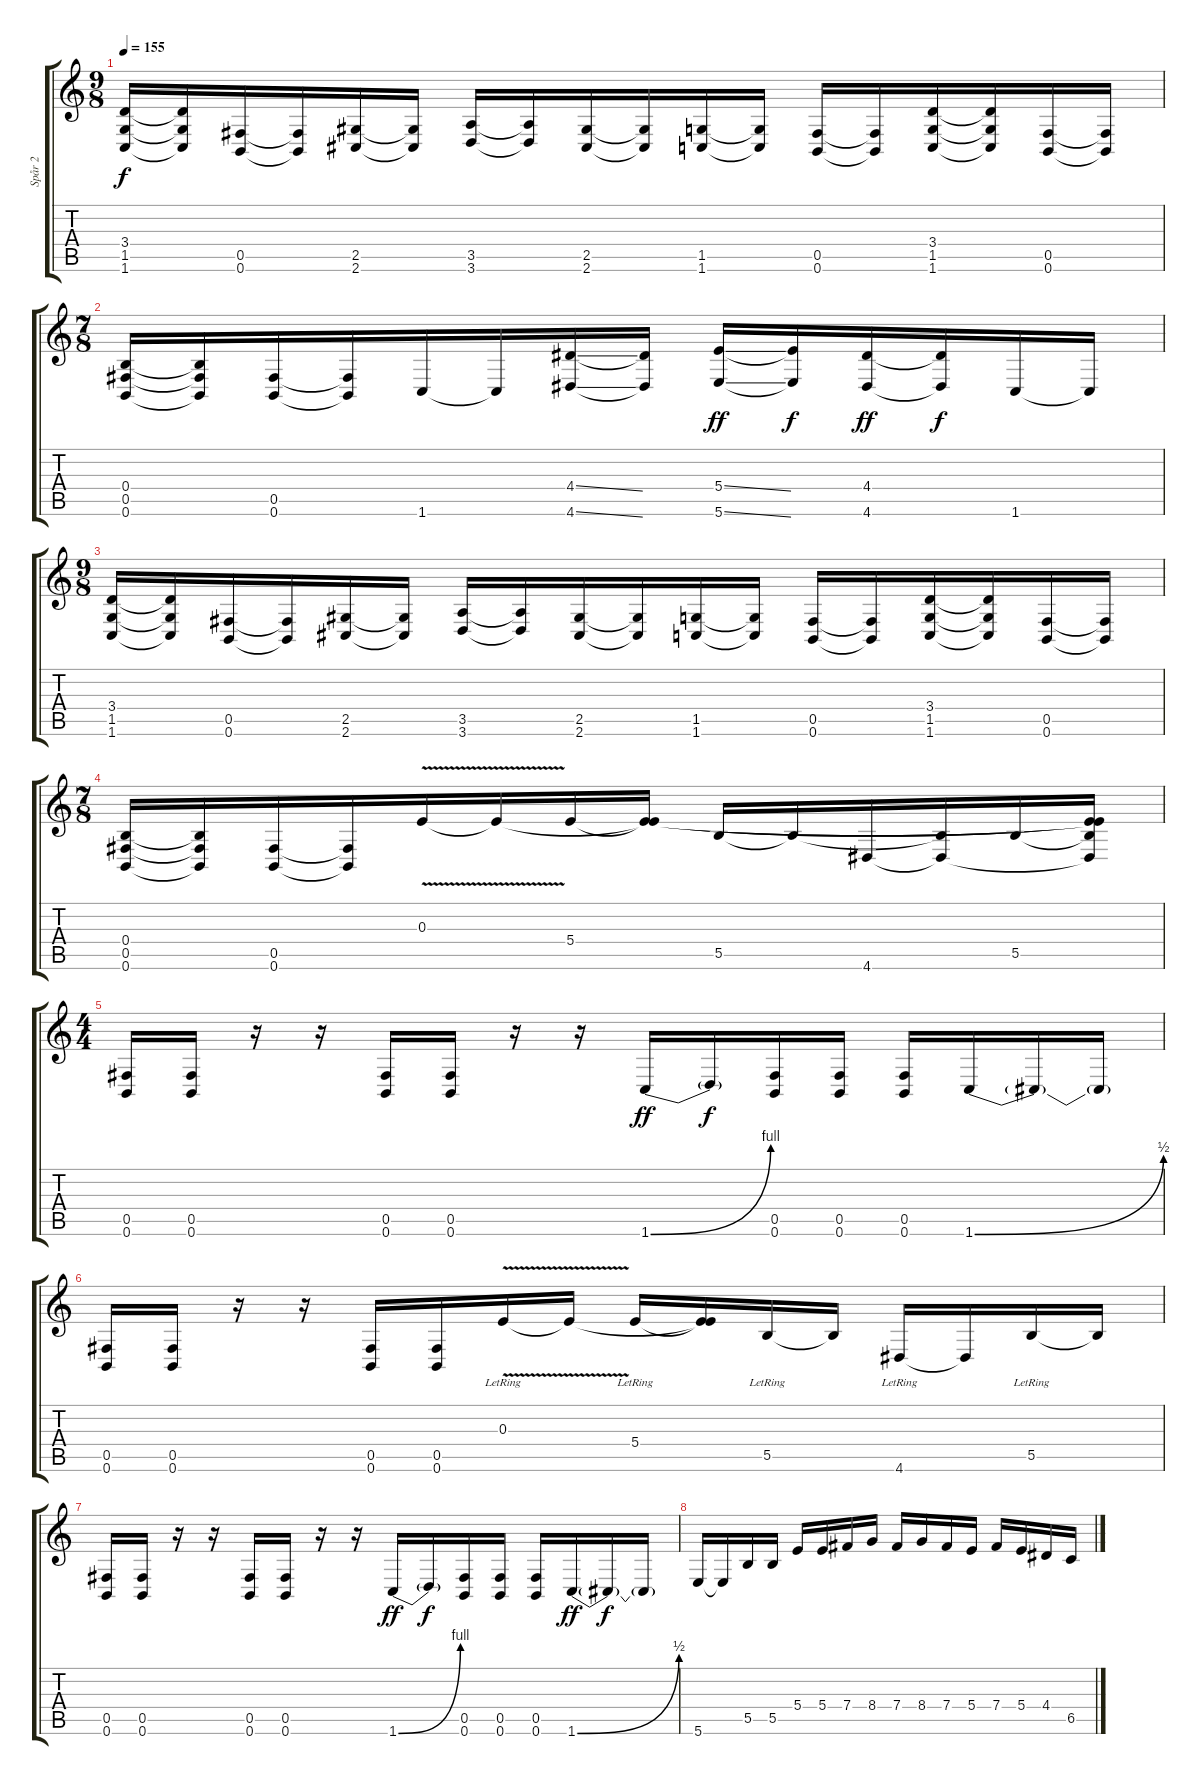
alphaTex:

\track ("Spår 2" "Spår 2") {instrument distortionguitar}
\staff {score tabs}
\tuning (Db4 Ab3 E3 B2 Gb2 B1) {hide}
\ts (9 8)
\tempo 155
\clef g2
\ks c
(3.4 1.5 1.6).16{dy f} (3.4{t} 1.5{t} 1.6{t}).16 (0.5 0.6).16 (0.5{t} 0.6{t}).16 (2.5 2.6).16 (2.5{t} 2.6{t}).16 (3.5 3.6).16 (3.5{t} 3.6{t}).16 (2.5 2.6).16 (2.5{t} 2.6{t}).16 (1.5 1.6).16 (1.5{t} 1.6{t}).16 (0.5 0.6).16 (0.5{t} 0.6{t}).16 (3.4 1.5 1.6).16 (3.4{t} 1.5{t} 1.6{t}).16 (0.5 0.6).16 (0.5{t} 0.6{t}).16 |
\ts (7 8)
(0.4 0.5 0.6).16 (0.4{t} 0.5{t} 0.6{t}).16 (0.5 0.6).16 (0.5{t} 0.6{t}).16 1.6.16 1.6{t}.16 (4.4{ss} 4.6{ss}).16 (4.4{t} 4.6{t}).16 (5.4{ss} 5.6{ss}).16{dy ff} (5.4{t} 5.6{t}).16{dy f} (4.4 4.6).16{dy ff} (4.4{t} 4.6{t}).16{dy f} 1.6.16 1.6{t}.16 |
\ts (9 8)
(3.4 1.5 1.6).16 (3.4{t} 1.5{t} 1.6{t}).16 (0.5 0.6).16 (0.5{t} 0.6{t}).16 (2.5 2.6).16 (2.5{t} 2.6{t}).16 (3.5 3.6).16 (3.5{t} 3.6{t}).16 (2.5 2.6).16 (2.5{t} 2.6{t}).16 (1.5 1.6).16 (1.5{t} 1.6{t}).16 (0.5 0.6).16 (0.5{t} 0.6{t}).16 (3.4 1.5 1.6).16 (3.4{t} 1.5{t} 1.6{t}).16 (0.5 0.6).16 (0.5{t} 0.6{t}).16 |
\ts (7 8)
(0.4 0.5 0.6).16 (0.4{t} 0.5{t} 0.6{t}).16 (0.5 0.6).16 (0.5{t} 0.6{t}).16 0.3{v}.16 0.3{t}.16 5.4.16 (0.3{t} 5.4{t}).16 5.5.16 5.5{t}.16 4.6.16 (5.5{t} 4.6{t}).16 5.5.16 (0.3{t} 5.4{t} 5.5{t} 4.6{t}).16 |
\ts (4 4)
(0.5 0.6).16 (0.5 0.6).16 r.16 r.16 (0.5 0.6).16 (0.5 0.6).16 r.16 r.16 1.6{be (bend 0 0 60 4)}.16{dy ff} 1.6{t}.16{dy f} (0.5 0.6).16 (0.5 0.6).16 (0.5 0.6).16 1.6{be (bend 0 0 60 2)}.16 1.6{t}.16 1.6{t}.16 |
(0.5 0.6).16 (0.5 0.6).16 r.16 r.16 (0.5 0.6).16 (0.5 0.6).16 0.3{v lr}.16 0.3{t}.16 5.4{lr}.16 (0.3{t} 5.4{t}).16 5.5{lr}.16 5.5{t}.16 4.6{lr}.16 4.6{t}.16 5.5{lr}.16 5.5{t}.16 |
(0.5 0.6).16 (0.5 0.6).16 r.16 r.16 (0.5 0.6).16 (0.5 0.6).16 r.16 r.16 1.6{be (bend 0 0 60 4)}.16{dy ff} 1.6{t}.16{dy f} (0.5 0.6).16 (0.5 0.6).16 (0.5 0.6).16 1.6{be (bend 0 0 60 2)}.16{dy ff} 1.6{t}.16{dy f} 1.6{t}.16 |
5.6.16 5.6{t}.16 5.5.16 5.5.16 5.4.16 5.4.16 7.4.16 8.4.16 7.4.16 8.4.16 7.4.16 5.4.16 7.4.16 5.4.16 4.4.16 6.5.16
